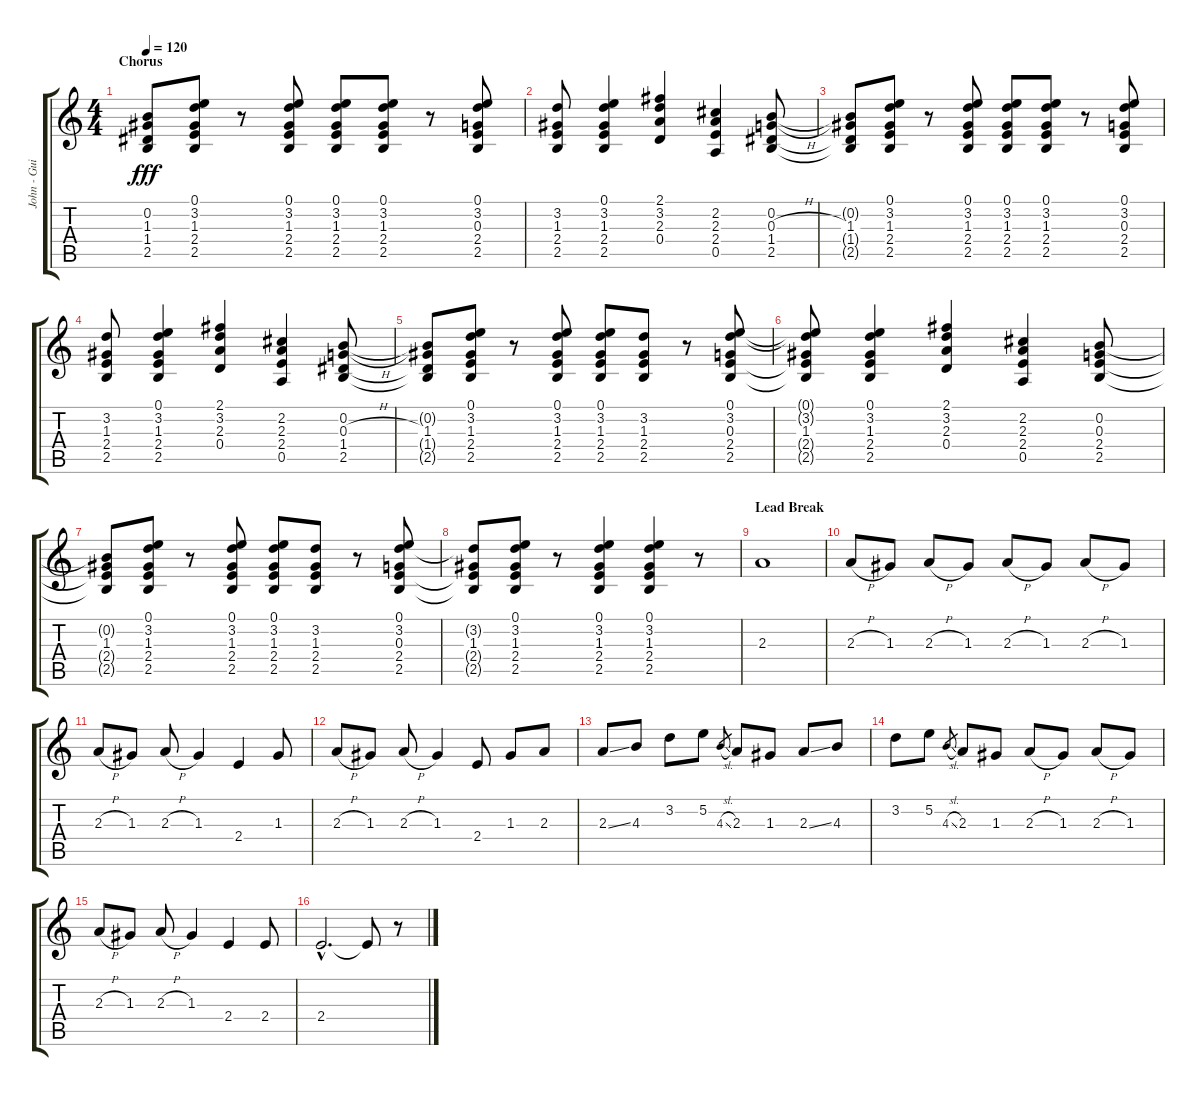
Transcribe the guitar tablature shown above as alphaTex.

\track ("John - Guitar" "John - Gui") {instrument electricguitarclean}
\staff {score tabs}
\tuning (E4 B3 G3 D3 A2 E2) {hide}
\ts (4 4)
\section ("" "Chorus")
\tempo 120
\clef g2
\ks c
(0.2{t} 1.3 1.4{t} 2.5{t}).8{dy fff} (0.1 3.2 1.3 2.4 2.5).8 r.8 (0.1 3.2 1.3 2.4 2.5).8 (0.1 3.2 1.3 2.4 2.5).8 (0.1 3.2 1.3 2.4 2.5).8 r.8 (0.1 3.2 0.3 2.4 2.5).8 |
(3.2 1.3 2.4 2.5).8 (0.1 3.2 1.3 2.4 2.5).4 (2.1 3.2 2.3 0.4).4 (2.2 2.3 2.4 0.5).4 (0.2 0.3{h} 1.4 2.5).8 |
(0.2{t} 1.3 1.4{t} 2.5{t}).8 (0.1 3.2 1.3 2.4 2.5).8 r.8 (0.1 3.2 1.3 2.4 2.5).8 (0.1 3.2 1.3 2.4 2.5).8 (0.1 3.2 1.3 2.4 2.5).8 r.8 (0.1 3.2 0.3 2.4 2.5).8 |
(3.2 1.3 2.4 2.5).8 (0.1 3.2 1.3 2.4 2.5).4 (2.1 3.2 2.3 0.4).4 (2.2 2.3 2.4 0.5).4 (0.2 0.3{h} 1.4 2.5).8 |
(0.2{t} 1.3 1.4{t} 2.5{t}).8 (0.1 3.2 1.3 2.4 2.5).8 r.8 (0.1 3.2 1.3 2.4 2.5).8 (0.1 3.2 1.3 2.4 2.5).8 (3.2 1.3 2.4 2.5).8 r.8 (0.1 3.2 0.3 2.4 2.5).8 |
(0.1{t} 3.2{t} 1.3 2.4{t} 2.5{t}).8 (0.1 3.2 1.3 2.4 2.5).4 (2.1 3.2 2.3 0.4).4 (2.2 2.3 2.4 0.5).4 (0.2 0.3 2.4 2.5).8 |
(0.2{t} 1.3 2.4{t} 2.5{t}).8 (0.1 3.2 1.3 2.4 2.5).8 r.8 (0.1 3.2 1.3 2.4 2.5).8 (0.1 3.2 1.3 2.4 2.5).8 (3.2 1.3 2.4 2.5).8 r.8 (0.1 3.2 0.3 2.4 2.5).8 |
(3.2{t} 1.3 2.4{t} 2.5{t}).8 (0.1 3.2 1.3 2.4 2.5).8 r.8 (0.1 3.2 1.3 2.4 2.5).4 (0.1 3.2 1.3 2.4 2.5).4 r.8 |
\section ("" "Lead Break")
2.3.1{volume 14 instrument overdrivenguitar} |
2.3{h}.8 1.3.8 2.3{h}.8 1.3.8 2.3{h}.8 1.3.8 2.3{h}.8 1.3.8 |
2.3{h}.8 1.3.8 2.3{h}.8 1.3.4 2.4.4 1.3.8 |
2.3{h}.8 1.3.8 2.3{h}.8 1.3.4 2.4.8 1.3.8 2.3.8 |
2.3{ss}.8 4.3.8 3.2.8 5.2.8 4.3{sl}.8{gr} 2.3.8 1.3.8 2.3{ss}.8 4.3.8 |
3.2.8 5.2.8 4.3{sl}.8{gr} 2.3.8 1.3.8 2.3{h}.8 1.3.8 2.3{h}.8 1.3.8 |
2.3{h}.8 1.3.8 2.3{h}.8 1.3.4 2.4.4 2.4.8 |
2.4{hac}.2{d} 2.4{t}.8 r.8
